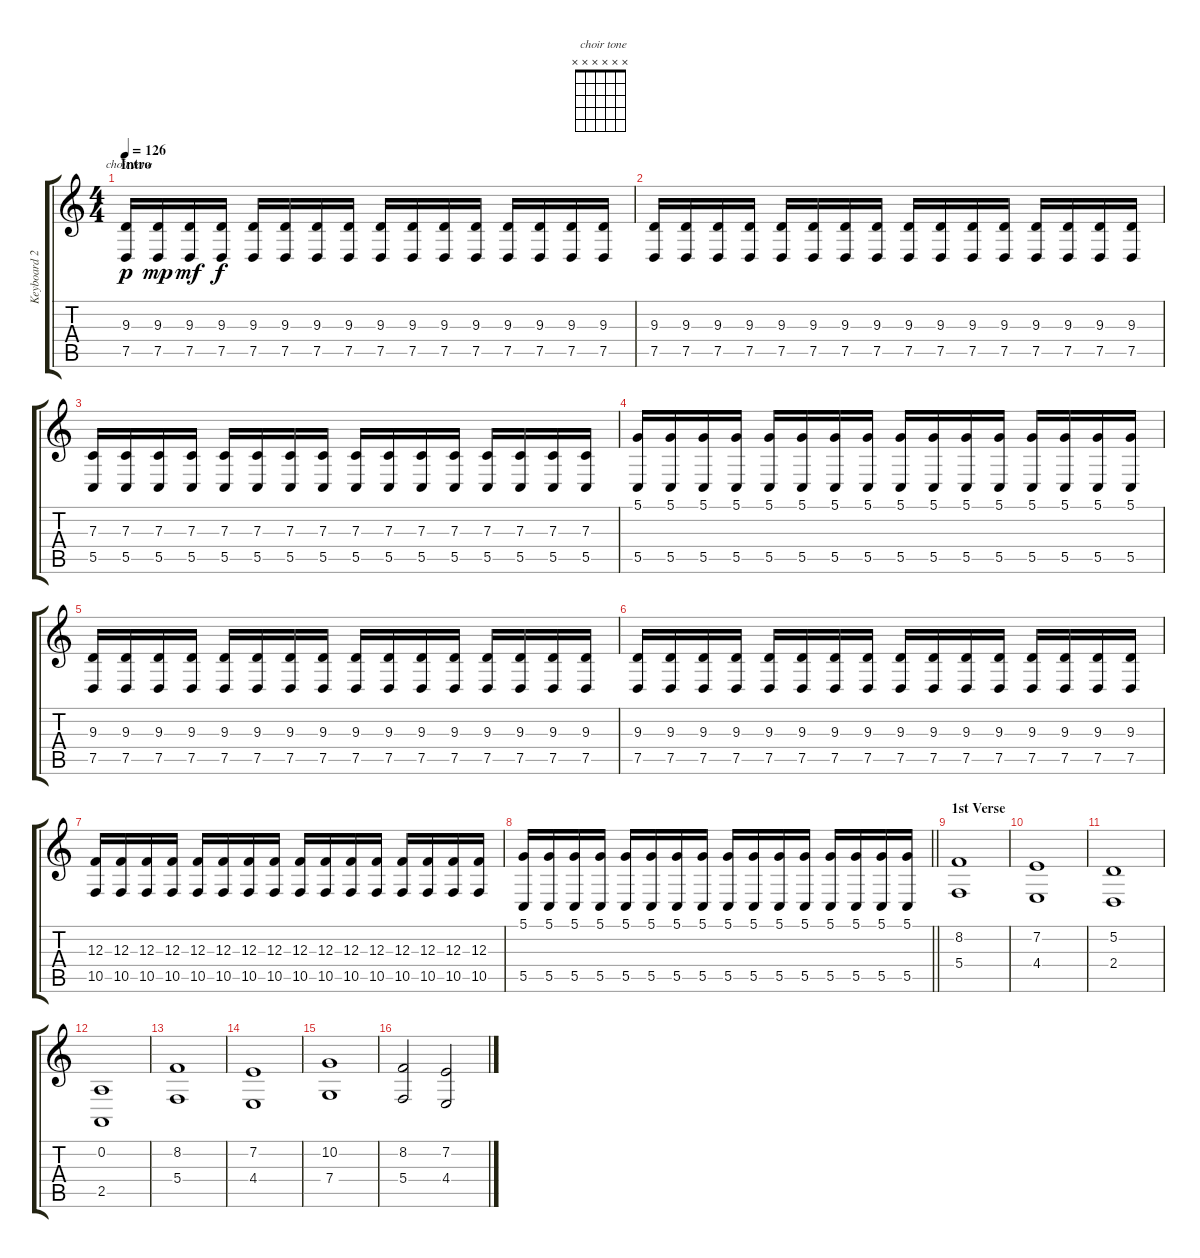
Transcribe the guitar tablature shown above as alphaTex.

\track ("Keyboard 2" "Keyboard 2") {instrument pad4choir}
\staff {score tabs}
\tuning (D4 A3 F3 C3 G2 C2) {hide}
\chord ("  choir tone" x x x x x x)
\ts (4 4)
\section ("" "Intro")
\tempo 126
\clef g2
\ks c
(9.3 7.5).16{ch "  choir tone" dy p volume 4 instrument pad4choir} (9.3 7.5).16{dy mp} (9.3 7.5).16{dy mf} (9.3 7.5).16{dy f} (9.3 7.5).16 (9.3 7.5).16 (9.3 7.5).16 (9.3 7.5).16 (9.3 7.5).16 (9.3 7.5).16 (9.3 7.5).16 (9.3 7.5).16 (9.3 7.5).16 (9.3 7.5).16 (9.3 7.5).16 (9.3 7.5).16 |
(9.3 7.5).16 (9.3 7.5).16 (9.3 7.5).16 (9.3 7.5).16 (9.3 7.5).16 (9.3 7.5).16 (9.3 7.5).16 (9.3 7.5).16 (9.3 7.5).16 (9.3 7.5).16 (9.3 7.5).16 (9.3 7.5).16 (9.3 7.5).16 (9.3 7.5).16 (9.3 7.5).16 (9.3 7.5).16 |
(7.3 5.5).16 (7.3 5.5).16 (7.3 5.5).16 (7.3 5.5).16 (7.3 5.5).16 (7.3 5.5).16 (7.3 5.5).16 (7.3 5.5).16 (7.3 5.5).16 (7.3 5.5).16 (7.3 5.5).16 (7.3 5.5).16 (7.3 5.5).16 (7.3 5.5).16 (7.3 5.5).16 (7.3 5.5).16 |
(5.1 5.5).16 (5.1 5.5).16 (5.1 5.5).16 (5.1 5.5).16 (5.1 5.5).16 (5.1 5.5).16 (5.1 5.5).16 (5.1 5.5).16 (5.1 5.5).16 (5.1 5.5).16 (5.1 5.5).16 (5.1 5.5).16 (5.1 5.5).16 (5.1 5.5).16 (5.1 5.5).16 (5.1 5.5).16 |
(9.3 7.5).16 (9.3 7.5).16 (9.3 7.5).16 (9.3 7.5).16 (9.3 7.5).16 (9.3 7.5).16 (9.3 7.5).16 (9.3 7.5).16 (9.3 7.5).16 (9.3 7.5).16 (9.3 7.5).16 (9.3 7.5).16 (9.3 7.5).16 (9.3 7.5).16 (9.3 7.5).16 (9.3 7.5).16 |
(9.3 7.5).16 (9.3 7.5).16 (9.3 7.5).16 (9.3 7.5).16 (9.3 7.5).16 (9.3 7.5).16 (9.3 7.5).16 (9.3 7.5).16 (9.3 7.5).16 (9.3 7.5).16 (9.3 7.5).16 (9.3 7.5).16 (9.3 7.5).16 (9.3 7.5).16 (9.3 7.5).16 (9.3 7.5).16 |
(12.3 10.5).16 (12.3 10.5).16 (12.3 10.5).16 (12.3 10.5).16 (12.3 10.5).16 (12.3 10.5).16 (12.3 10.5).16 (12.3 10.5).16 (12.3 10.5).16 (12.3 10.5).16 (12.3 10.5).16 (12.3 10.5).16 (12.3 10.5).16 (12.3 10.5).16 (12.3 10.5).16 (12.3 10.5).16 |
\barLineRight lightlight
(5.1 5.5).16 (5.1 5.5).16 (5.1 5.5).16 (5.1 5.5).16 (5.1 5.5).16 (5.1 5.5).16 (5.1 5.5).16 (5.1 5.5).16 (5.1 5.5).16 (5.1 5.5).16 (5.1 5.5).16 (5.1 5.5).16 (5.1 5.5).16 (5.1 5.5).16 (5.1 5.5).16 (5.1 5.5).16 |
\section ("" "1st Verse")
(8.2 5.4).1{volume 4} |
(7.2 4.4).1 |
(5.2 2.4).1 |
(0.2 2.5).1 |
(8.2 5.4).1 |
(7.2 4.4).1 |
(10.2 7.4).1 |
(8.2 5.4).2 (7.2 4.4).2
